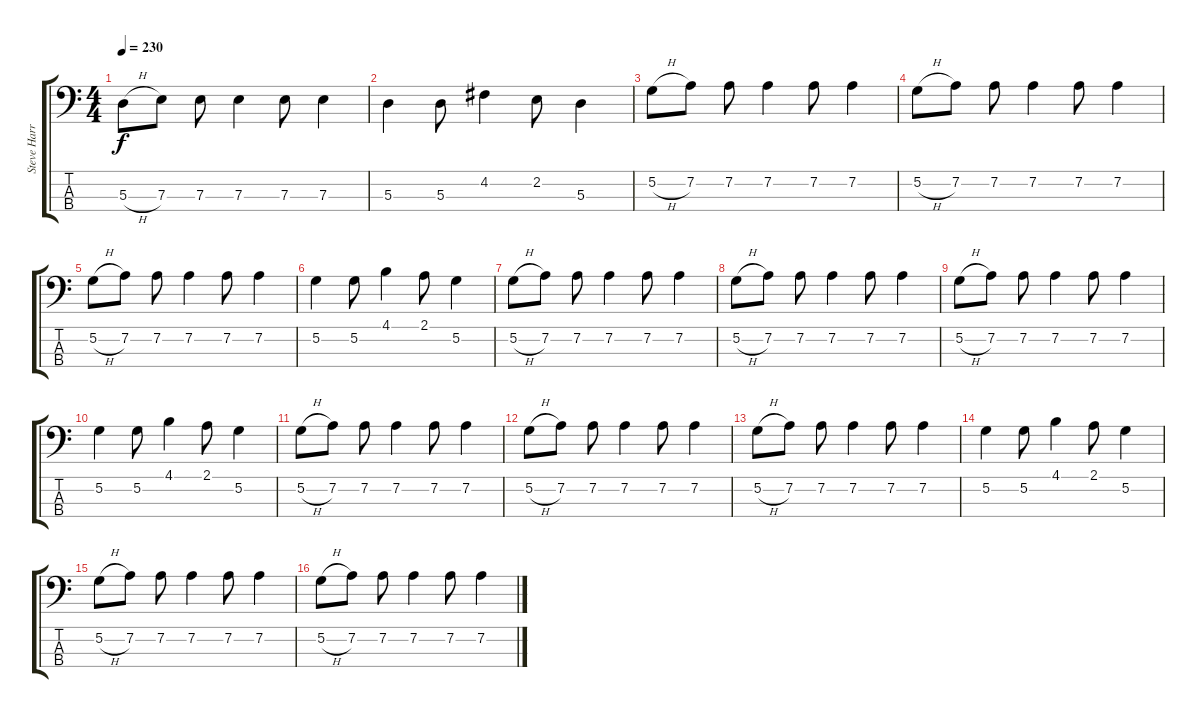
\track ("Steve Harris" "Steve Harr") {instrument electricbassfinger}
\staff {score tabs}
\tuning (G2 D2 A1 E1) {hide}
\ts (4 4)
\tempo 230
\clef f4
\ks c
5.3{h}.8{dy f} 7.3.8 7.3.8 7.3.4 7.3.8 7.3.4 |
5.3.4 5.3.8 4.2.4 2.2.8 5.3.4 |
5.2{h}.8 7.2.8 7.2.8 7.2.4 7.2.8 7.2.4 |
5.2{h}.8 7.2.8 7.2.8 7.2.4 7.2.8 7.2.4 |
5.2{h}.8 7.2.8 7.2.8 7.2.4 7.2.8 7.2.4 |
5.2.4 5.2.8 4.1.4 2.1.8 5.2.4 |
5.2{h}.8 7.2.8 7.2.8 7.2.4 7.2.8 7.2.4 |
5.2{h}.8 7.2.8 7.2.8 7.2.4 7.2.8 7.2.4 |
5.2{h}.8 7.2.8 7.2.8 7.2.4 7.2.8 7.2.4 |
5.2.4 5.2.8 4.1.4 2.1.8 5.2.4 |
5.2{h}.8 7.2.8 7.2.8 7.2.4 7.2.8 7.2.4 |
5.2{h}.8 7.2.8 7.2.8 7.2.4 7.2.8 7.2.4 |
5.2{h}.8 7.2.8 7.2.8 7.2.4 7.2.8 7.2.4 |
5.2.4 5.2.8 4.1.4 2.1.8 5.2.4 |
5.2{h}.8 7.2.8 7.2.8 7.2.4 7.2.8 7.2.4 |
5.2{h}.8 7.2.8 7.2.8 7.2.4 7.2.8 7.2.4
